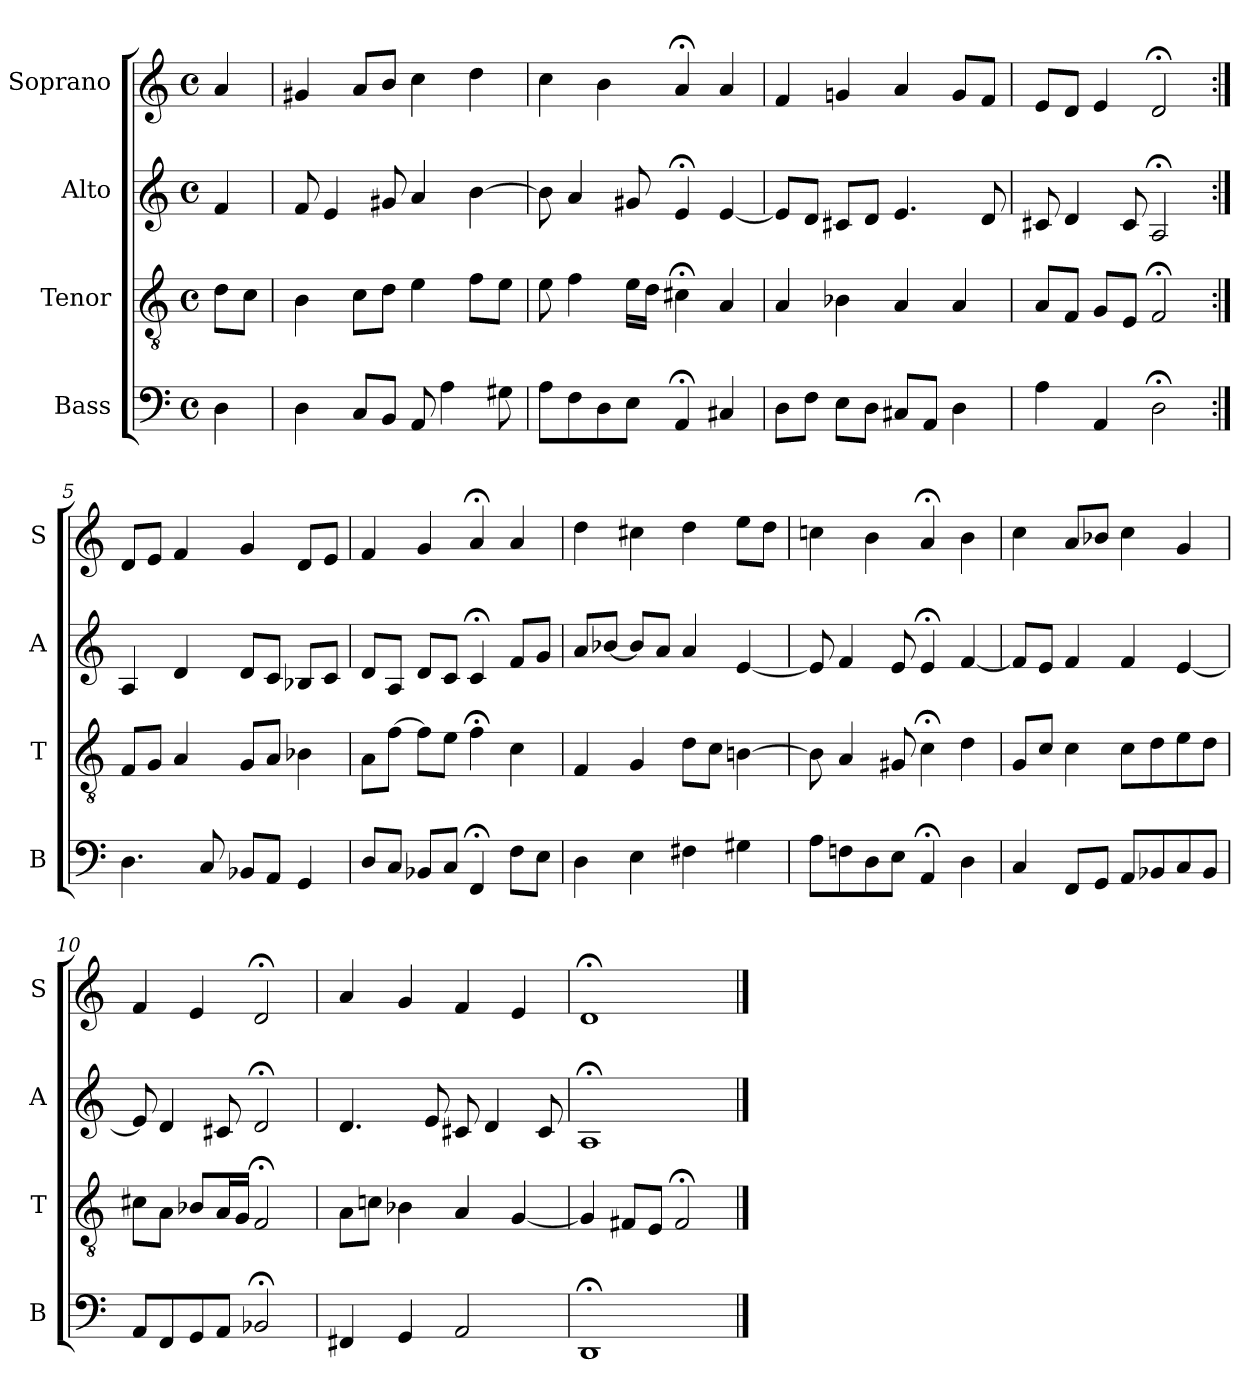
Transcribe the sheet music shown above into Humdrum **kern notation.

**kern	**kern	**kern	**kern
*part4	*part3	*part2	*part1
*staff4	*staff3	*staff2	*staff1
*I"Bass	*I"Tenor	*I"Alto	*I"Soprano
*I'B	*I'T	*I'A	*I'S
*clefF4	*clefGv2	*clefG2	*clefG2
*k[]	*k[]	*k[]	*k[]
*D:dor	*D:dor	*D:dor	*D:dor
*M4/4	*M4/4	*M4/4	*M4/4
*met(c)	*met(c)	*met(c)	*met(c)
*MM100	*MM100	*MM100	*MM100
=	=	=	=
4D	8dL	4f	4a
.	8cJ	.	.
=1	=1	=1	=1
4D	4B	8f	4g#X
.	.	4e	.
8CL	8cL	.	8aL
8BBiJ	8diJ	8g#Xi	8biJ
8AA	4e	4a	4cc
4A	.	.	.
.	8fL	[4b	4dd
8G#X	8eJ	.	.
=2	=2	=2	=2
8AL	8e	8b]	4cc
8F	4f	4a	.
8D	.	.	4b
8EJ	16eLL	8g#X	.
.	16dJJ	.	.
4AA;<	4c#X;<	4e;<	4a;<
4C#X	4A	[4e	4a
=3	=3	=3	=3
8DL	4A	8eL]	4f
8FJ	.	8dJ	.
8EL	4B-X	8c#XL	4gn
8DJ	.	8dJ	.
8C#XL	4A	4.e	4a
8AAJ	.	.	.
4D	4A	.	8gL
.	.	8d	8fJ
=4	=4	=4	=4
4A	8AL	8c#X	8eL
.	8FJ	4d	8dJ
4AA	8GL	.	4e
.	8EJ	8c#	.
2D;<	2F;<	2A;<	2d;<
=5:|!	=5:|!	=5:|!	=5:|!
4.D	8FL	4A	8dL
.	8GJ	.	8eJ
.	4A	4d	4f
8C	.	.	.
8BB-XL	8GL	8dL	4g
8AAJ	8AJ	8cJ	.
4GG	4B-X	8B-XL	8dL
.	.	8cJ	8eJ
=6	=6	=6	=6
8DL	8AL	8dL	4f
8CJ	[8fJ	8AJ	.
8BB-XL	8fL]	8dL	4g
8CJ	8eJ	8cJ	.
4FF;<	4f;<	4c;<	4a;<
8FL	4c	8fL	4a
8EJ	.	8gJ	.
=7	=7	=7	=7
4D	4F	8aL	4dd
.	.	[8b-XJ	.
4E	4G	8b-L]	4cc#X
.	.	8aJ	.
4F#X	8dL	4a	4dd
.	8cJ	.	.
4G#X	[4Bn	[4e	8eeL
.	.	.	8ddJ
=8	=8	=8	=8
8AL	8B]	8e]	4ccn
8Fn	4A	4f	.
8D	.	.	4b
8EJ	8G#X	8e	.
4AA;<	4c;<	4e;<	4a;<
4Di	4di	[4fi	4bi
=9	=9	=9	=9
4C	8GL	8fL]	4cc
.	8cJ	8eJ	.
8FFL	4c	4f	8aL
8GGJ	.	.	8b-XJ
8AAL	8cL	4f	4cc
8BB-X	8d	.	.
8C	8e	[4e	4g
8BB-J	8dJ	.	.
=10	=10	=10	=10
8AAL	8c#XL	8e]	4f
8FF	8AJ	4d	.
8GG	8B-XL	.	4e
8AAJ	16AL	8c#X	.
.	16GJJ	.	.
2BB-X;<	2F;<	2d;<	2d;<
=11	=11	=11	=11
4FF#X	8AL	4.d	4a
.	8cnJ	.	.
4GG	4B-X	.	4g
.	.	8e	.
2AA	4A	8c#X	4f
.	.	4d	.
.	[4G	.	4e
.	.	8c#	.
=12	=12	=12	=12
1DD;<	4G]	1A;<	1d;<
.	8F#XL	.	.
.	8EJ	.	.
.	2F#;<	.	.
==	==	==	==
*-	*-	*-	*-
